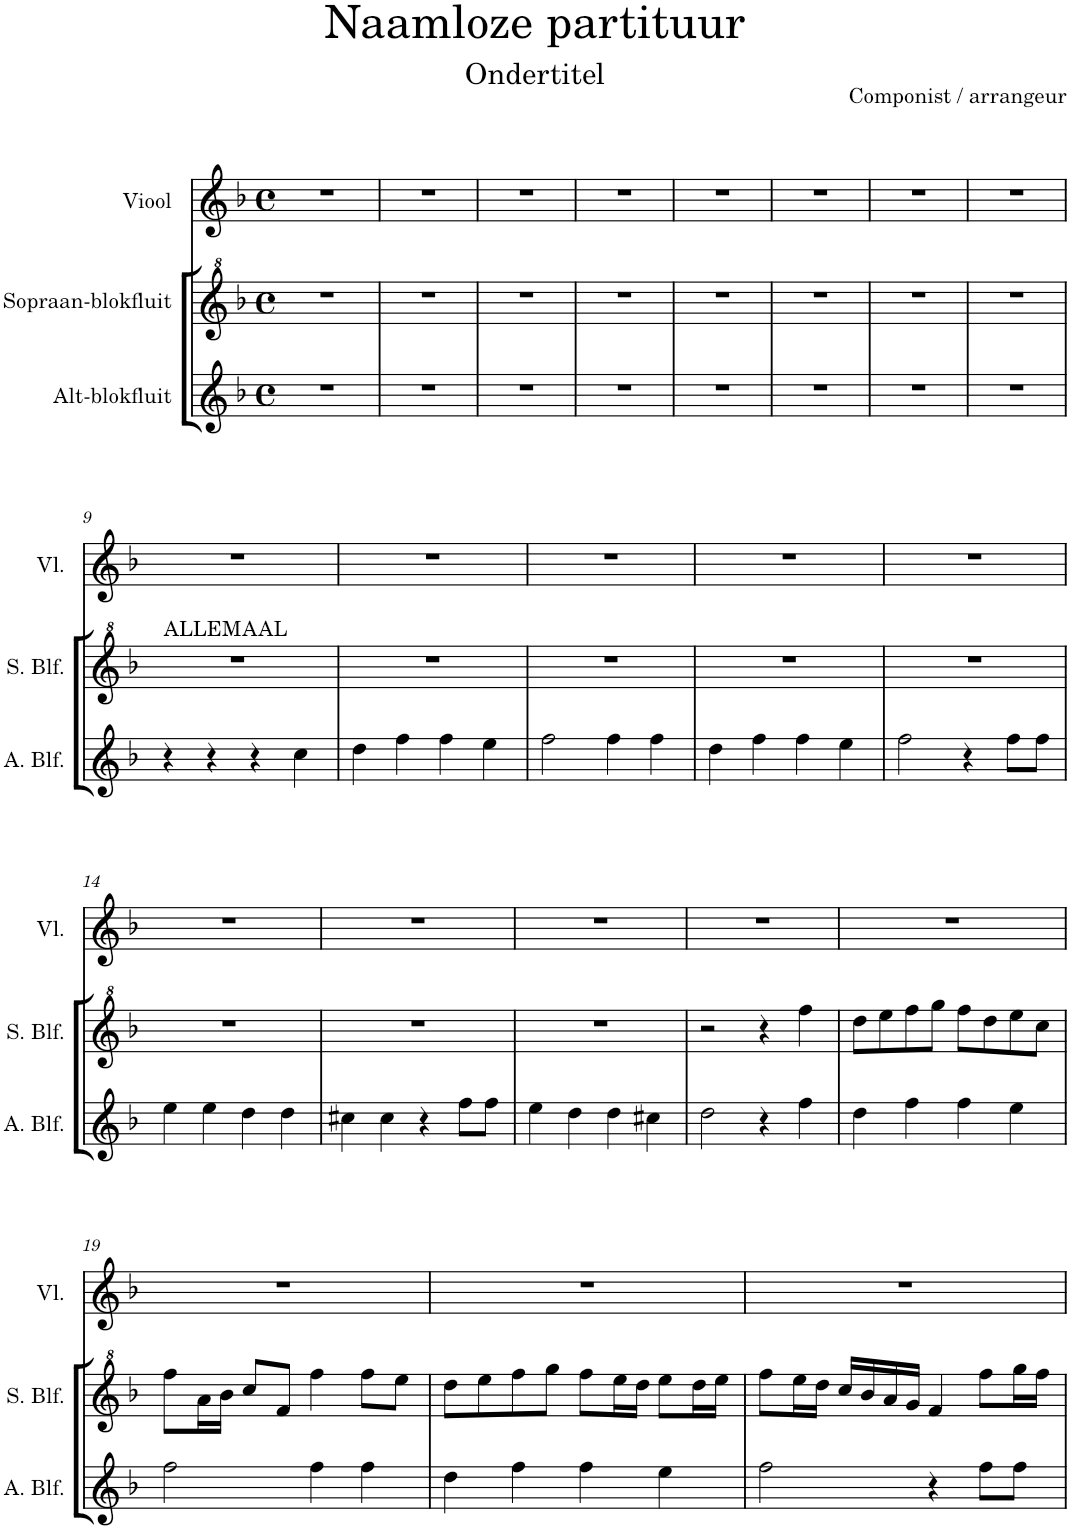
**kern	**kern	**kern
*part3	*part2	*part1
*staff3	*staff2	*staff1
*I"Alt-blokfluit	*I"Sopraan-blokfluit	*I"Viool
*I'A. Blf.	*I'S. Blf.	*I'Vl.
*clefG2	*clefG^2	*clefG2
*k[b-]	*k[b-]	*k[b-]
*M4/4	*M4/4	*M4/4
*met(c)	*met(c)	*met(c)
=1	=1	=1
1r	1r	1r
=2	=2	=2
1r	1r	1r
=3	=3	=3
1r	1r	1r
=4	=4	=4
1r	1r	1r
=5	=5	=5
1r	1r	1r
=6	=6	=6
1r	1r	1r
=7	=7	=7
1r	1r	1r
=8	=8	=8
1r	1r	1r
!!LO:LB:g=z
=9	=9	=9
!	!LO:TX:a:t=ALLEMAAL	!
4r	1r	1r
4r	.	.
4r	.	.
4cc\	.	.
=10	=10	=10
4dd\	1r	1r
4ff\	.	.
4ff\	.	.
4ee\	.	.
=11	=11	=11
2ff\	1r	1r
4ff\	.	.
4ff\	.	.
=12	=12	=12
4dd\	1r	1r
4ff\	.	.
4ff\	.	.
4ee\	.	.
=13	=13	=13
2ff\	1r	1r
4r	.	.
8ff\L	.	.
8ff\J	.	.
!!LO:LB:g=z
=14	=14	=14
4ee\	1r	1r
4ee\	.	.
4dd\	.	.
4dd\	.	.
=15	=15	=15
4cc#X\	1r	1r
4cc#\	.	.
4r	.	.
8ff\L	.	.
8ff\J	.	.
=16	=16	=16
4ee\	1r	1r
4dd\	.	.
4dd\	.	.
4cc#X\	.	.
=17	=17	=17
2dd\	2r	1r
4r	4r	.
4ff\	4fff\	.
=18	=18	=18
4dd\	8ddd\L	1r
.	8eee\	.
4ff\	8fff\	.
.	8ggg\J	.
4ff\	8fff\L	.
.	8ddd\	.
4ee\	8eee\	.
.	8ccc\J	.
!!LO:LB:g=z
=19	=19	=19
2ff\	8fff\L	1r
.	16aa\L	.
.	16bb-\JJ	.
.	8ccc/L	.
.	8ff/J	.
4ff\	4fff\	.
4ff\	8fff\L	.
.	8eee\J	.
=20	=20	=20
4dd\	8ddd\L	1r
.	8eee\	.
4ff\	8fff\	.
.	8ggg\J	.
4ff\	8fff\L	.
.	16eee\L	.
.	16ddd\JJ	.
4ee\	8eee\L	.
.	16ddd\L	.
.	16eee\JJ	.
=21	=21	=21
2ff\	8fff\L	1r
.	16eee\L	.
.	16ddd\JJ	.
.	16ccc/LL	.
.	16bb-/	.
.	16aa/	.
.	16gg/JJ	.
4r	4ff/	.
8ff\L	8fff\L	.
8ff\J	16ggg\L	.
.	16fff\JJ	.
=	=	=
*-	*-	*-
